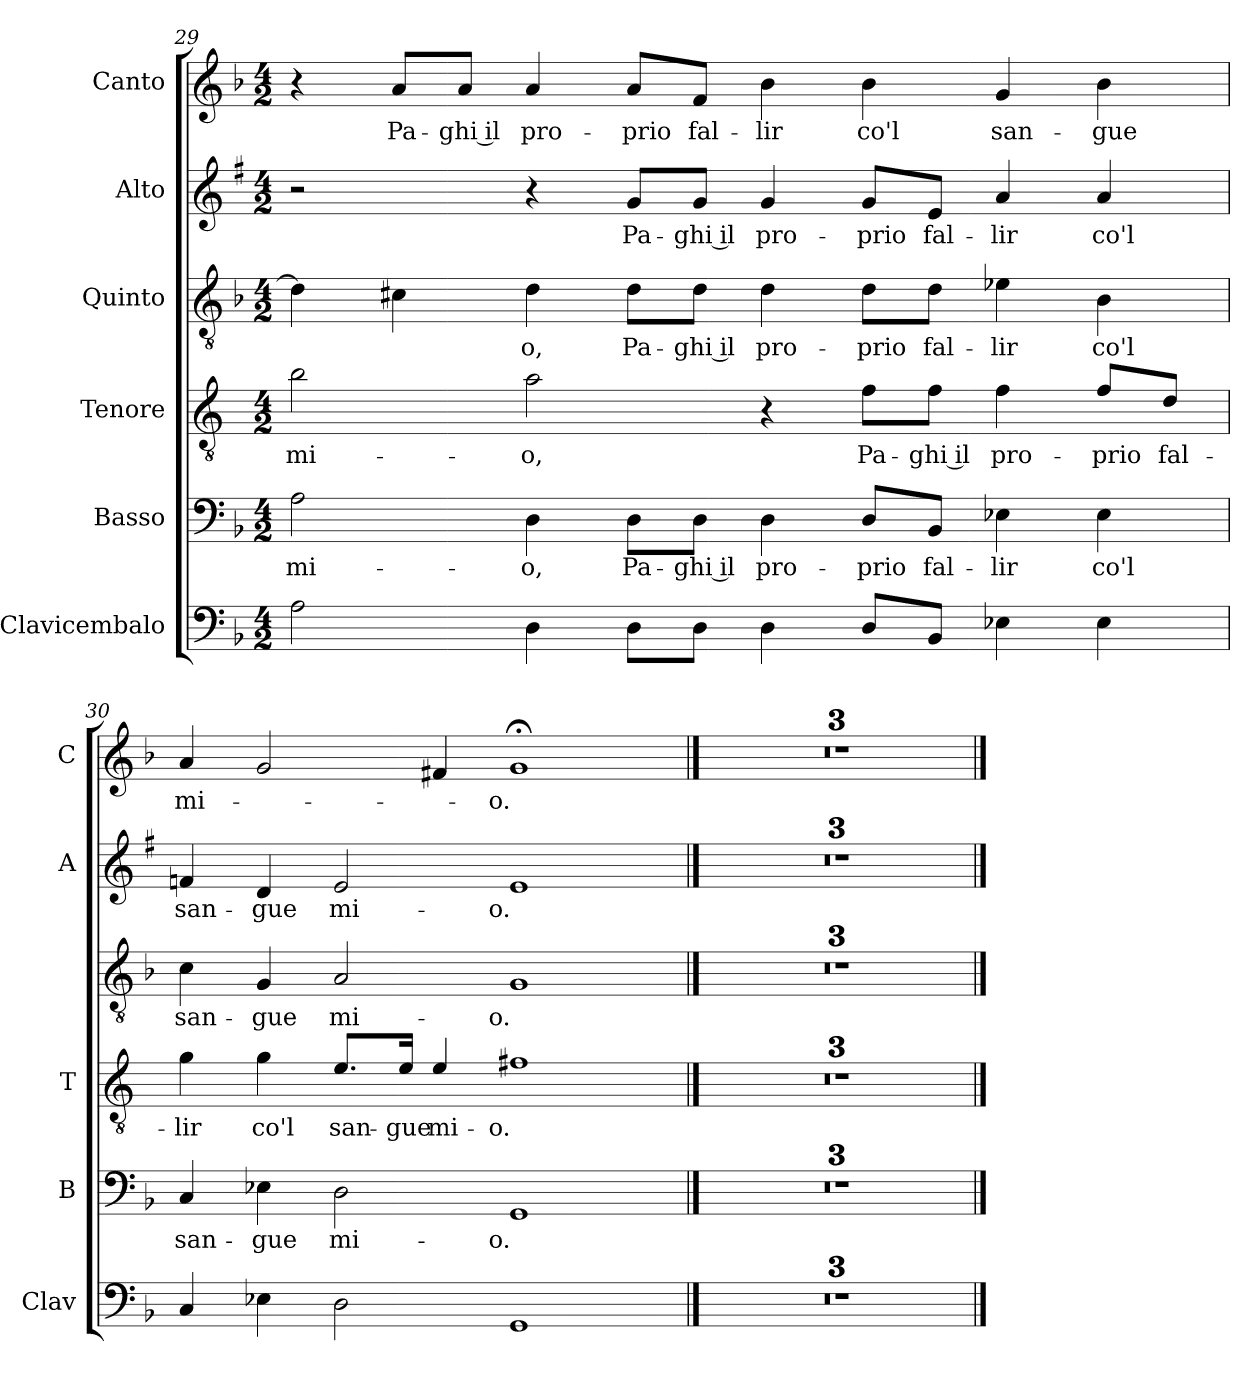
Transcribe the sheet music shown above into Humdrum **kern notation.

**kern	**kern	**text	**kern	**text	**kern	**text	**kern	**text	**kern	**text
*part6	*part5	*part5	*part4	*part4	*part3	*part3	*part2	*part2	*part1	*part1
*staff6	*staff5	*staff5	*staff4	*staff4	*staff3	*staff3	*staff2	*staff2	*staff1	*staff1
*I"Clavicembalo	*I"Basso	*	*I"Tenore	*	*I"Quinto	*	*I"Alto	*	*I"Canto	*
*I'Clav	*I'B	*	*I'T	*	*	*	*I'A	*	*I'C	*
*clefF4	*clefF4	*	*clefGv2	*	*clefGv2	*	*clefG2	*	*clefG2	*
*	*	*	*ITrd4c7	*	*	*	*ITrd1c2	*	*	*
*k[b-]	*k[b-]	*	*k[b-]	*	*k[b-]	*	*k[b-]	*	*k[b-]	*
*F:	*F:	*	*F:	*	*F:	*	*F:	*	*F:	*
*M4/2	*M4/2	*	*M4/2	*	*M4/2	*	*M4/2	*	*M4/2	*
=29	=29	=29	=29	=29	=29	=29	=29	=29	=29	=29
!	!	!LO:LY:b	!	!LO:LY:b	!	!	!	!	!	!
2A\	2A\	mi-	2e\	mi-	4d\]	.	2r	.	4r	.
!	!	!	!	!	!	!	!	!	!	!LO:LY:b
.	.	.	.	.	4c#X\	.	.	.	8a/L	Pa-
!	!	!	!	!	!	!	!	!	!	!LO:LY:b
.	.	.	.	.	.	.	.	.	8a/J	-ghi il
!	!	!LO:LY:b	!	!LO:LY:b	!	!LO:LY:b	!	!	!	!LO:LY:b
4D\	4D\	-o,	2d\	-o,	4d\	-o,	4r	.	4a/	pro-
!	!	!LO:LY:b	!	!	!	!LO:LY:b	!	!LO:LY:b	!	!LO:LY:b
8D\L	8D\L	Pa-	.	.	8d\L	Pa-	8f/L	Pa-	8a/L	-prio
!	!	!LO:LY:b	!	!	!	!LO:LY:b	!	!LO:LY:b	!	!LO:LY:b
8D\J	8D\J	-ghi il	.	.	8d\J	-ghi il	8f/J	-ghi il	8f/J	fal-
!	!	!LO:LY:b	!	!	!	!LO:LY:b	!	!LO:LY:b	!	!LO:LY:b
4D\	4D\	pro-	4r	.	4d\	pro-	4f/	pro-	4b-\	-lir
!	!	!LO:LY:b	!	!LO:LY:b	!	!LO:LY:b	!	!LO:LY:b	!	!LO:LY:b
8D/L	8D/L	-prio	8B-\L	Pa-	8d\L	-prio	8f/L	-prio	4b-\	co'l
!	!	!LO:LY:b	!	!LO:LY:b	!	!LO:LY:b	!	!LO:LY:b	!	!
8BB-/J	8BB-/J	fal-	8B-\J	-ghi il	8d\J	fal-	8d/J	fal-	.	.
!	!	!LO:LY:b	!	!LO:LY:b	!	!LO:LY:b	!	!LO:LY:b	!	!LO:LY:b
4E-X\	4E-X\	-lir	4B-\	pro-	4e-X\	-lir	4g/	-lir	4g/	san-
!	!	!LO:LY:b	!	!LO:LY:b	!	!LO:LY:b	!	!LO:LY:b	!	!LO:LY:b
4E-\	4E-\	co'l	8B-/L	-prio	4B-\	co'l	4g/	co'l	4b-\	-gue
!	!	!	!	!LO:LY:b	!	!	!	!	!	!
.	.	.	8G/J	fal-	.	.	.	.	.	.
!!LO:LB:g=z
=30	=30	=30	=30	=30	=30	=30	=30	=30	=30	=30
!	!	!LO:LY:b	!	!LO:LY:b	!	!LO:LY:b	!	!LO:LY:b	!	!LO:LY:b
4C/	4C/	san-	4c\	-lir	4c\	san-	4e-X/	san-	4a/	mi-
!	!	!LO:LY:b	!	!LO:LY:b	!	!LO:LY:b	!	!LO:LY:b	!	!
4E-X\	4E-X\	-gue	4c\	co'l	4G/	-gue	4c/	-gue	2g/	.
!	!	!LO:LY:b	!	!LO:LY:b	!	!LO:LY:b	!	!LO:LY:b	!	!
2D\	2D\	mi-	8.A/L	san-	2A/	mi-	2d/	mi-	.	.
!	!	!	!	!LO:LY:b	!	!	!	!	!	!
.	.	.	16A/Jk	-gue	.	.	.	.	.	.
!	!	!	!	!LO:LY:b	!	!	!	!	!	!
.	.	.	4A/	mi-	.	.	.	.	4f#X/	.
!	!	!LO:LY:b	!	!LO:LY:b	!	!LO:LY:b	!	!LO:LY:b	!	!LO:LY:b
1GG	1GG	-o.	1Bn	-o.	1G	-o.	1d	-o.	1g;<	-o.
==31	==31	==31	==31	==31	==31	==31	==31	==31	==31	==31
0r	0r	.	0r	.	0r	.	0r	.	0r	.
=32	=32	=32	=32	=32	=32	=32	=32	=32	=32	=32
0r	0r	.	0r	.	0r	.	0r	.	0r	.
=33	=33	=33	=33	=33	=33	=33	=33	=33	=33	=33
0r	0r	.	0r	.	0r	.	0r	.	0r	.
==	==	==	==	==	==	==	==	==	==	==
*-	*-	*-	*-	*-	*-	*-	*-	*-	*-	*-
